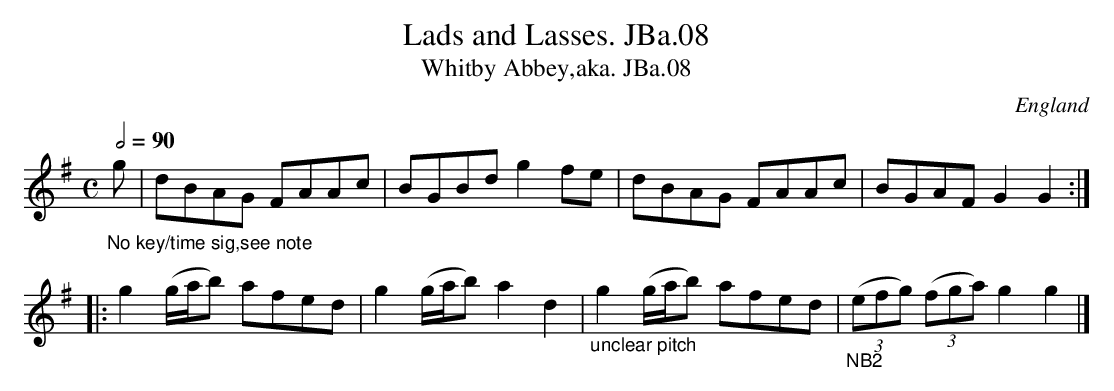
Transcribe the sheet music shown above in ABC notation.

X:1
T:Lads and Lasses. JBa.08
T:Whitby Abbey,aka. JBa.08
L:1/8
M:C
O:England
Q:1/2=90
K:GMajor
"_No key/time sig,see note"g |\
dBAG FAAc | BGBd g2  fe | dBAG FAAc |\
BGAF G2G2 :|!
|: g2 (g/a/b) afed | g2 (g/a/b) a2d2 |\
"_unclear pitch"g2 (g/a/b) afed | "_NB2"((3efg) ((3fga) g2g2 |]
